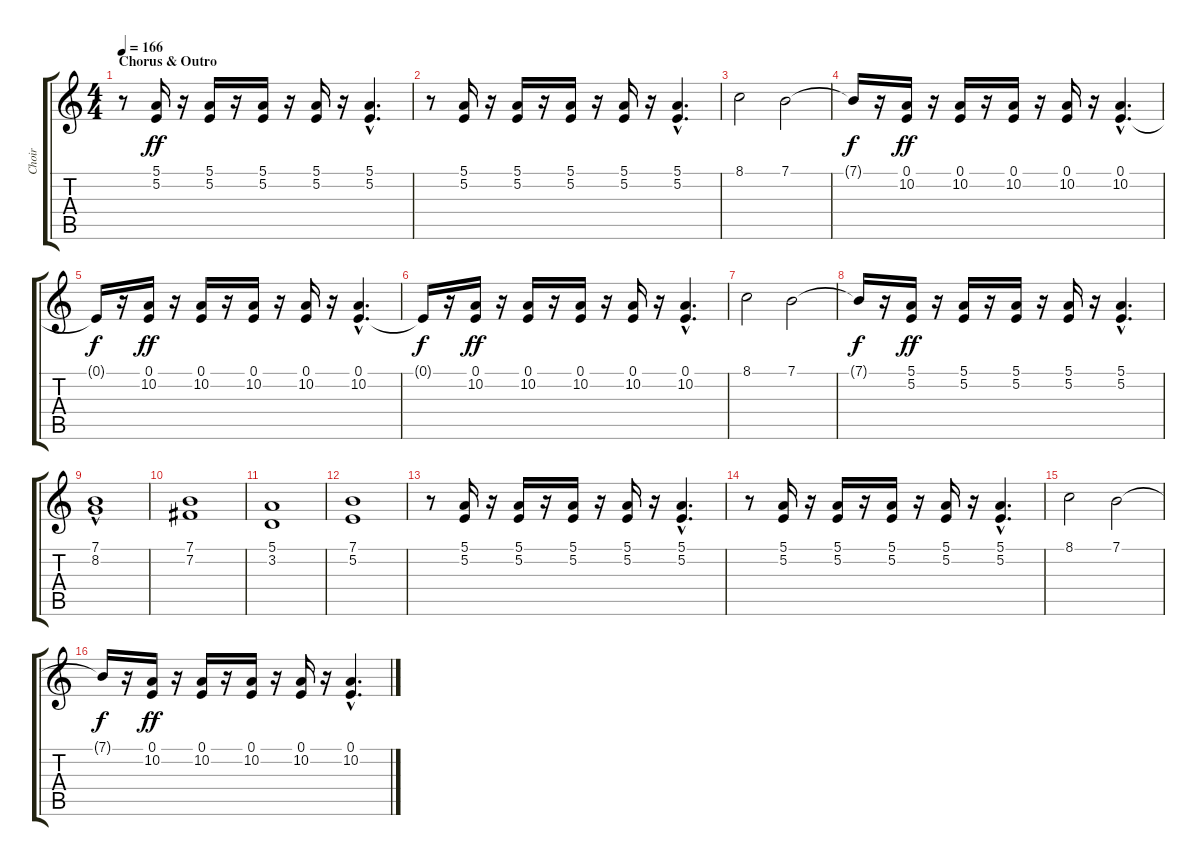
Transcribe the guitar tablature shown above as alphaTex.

\track ("Choir" "Choir") {instrument voiceoohs}
\staff {score tabs}
\tuning (E4 B3 G3 D3 A2 E2) {hide}
\ts (4 4)
\section ("" "Chorus & Outro")
\tempo 166
\clef g2
\ks c
r.8{dy ff} (5.1 5.2).16 r.16 (5.1 5.2).16 r.16 (5.1 5.2).16 r.16 (5.1 5.2).16 r.16 (5.1{hac} 5.2{hac}).4{d} |
r.8 (5.1 5.2).16 r.16 (5.1 5.2).16 r.16 (5.1 5.2).16 r.16 (5.1 5.2).16 r.16 (5.1{hac} 5.2{hac}).4{d} |
8.1.2 7.1.2 |
7.1{t}.16{dy f} r.16 (0.1 10.2).16{dy ff} r.16 (0.1 10.2).16 r.16 (0.1 10.2).16 r.16 (0.1 10.2).16 r.16 (0.1{hac} 10.2{hac}).4{d} |
0.1{t}.16{dy f} r.16 (0.1 10.2).16{dy ff} r.16 (0.1 10.2).16 r.16 (0.1 10.2).16 r.16 (0.1 10.2).16 r.16 (0.1{hac} 10.2{hac}).4{d} |
0.1{t}.16{dy f} r.16 (0.1 10.2).16{dy ff} r.16 (0.1 10.2).16 r.16 (0.1 10.2).16 r.16 (0.1 10.2).16 r.16 (0.1{hac} 10.2{hac}).4{d} |
8.1.2 7.1.2 |
7.1{t}.16{dy f} r.16 (5.1 5.2).16{dy ff} r.16 (5.1 5.2).16 r.16 (5.1 5.2).16 r.16 (5.1 5.2).16 r.16 (5.1{hac} 5.2).4{d} |
(7.1 8.2{hac}).1 |
(7.1 7.2).1 |
(5.1 3.2).1 |
(7.1 5.2).1 |
r.8 (5.1 5.2).16 r.16 (5.1 5.2).16 r.16 (5.1 5.2).16 r.16 (5.1 5.2).16 r.16 (5.1{hac} 5.2{hac}).4{d} |
r.8 (5.1 5.2).16 r.16 (5.1 5.2).16 r.16 (5.1 5.2).16 r.16 (5.1 5.2).16 r.16 (5.1{hac} 5.2{hac}).4{d} |
8.1.2 7.1.2 |
7.1{t}.16{dy f} r.16 (0.1 10.2).16{dy ff} r.16 (0.1 10.2).16 r.16 (0.1 10.2).16 r.16 (0.1 10.2).16 r.16 (0.1{hac} 10.2{hac}).4{d}
